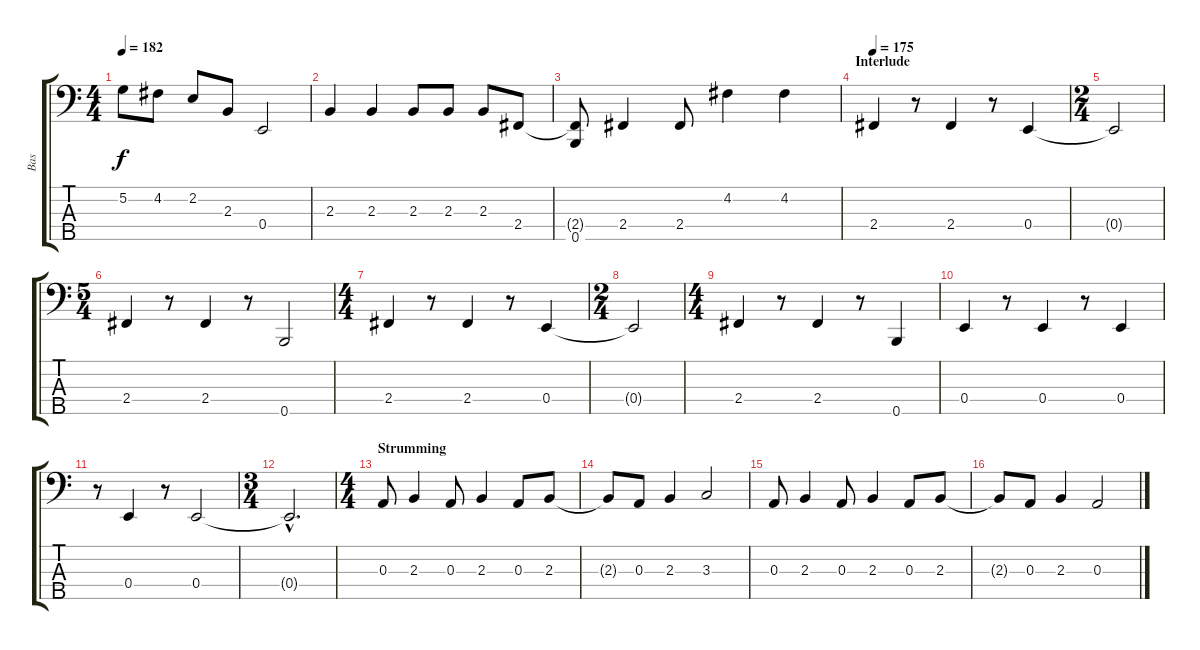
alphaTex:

\track ("Bas" "Bas") {instrument electricbassfinger}
\staff {score tabs}
\tuning (G2 D2 A1 E1 B0) {hide}
\ts (4 4)
\tempo 182
\clef f4
\ks c
5.2.8{dy f} 4.2.8 2.2.8 2.3.8 0.4.2 |
2.3.4 2.3.4 2.3.8 2.3.8 2.3.8 2.4.8 |
(2.4{t} 0.5).8 2.4.4 2.4.8 4.2.4 4.2.4 |
\section ("" "Interlude")
\tempo 175
2.4.4 r.8 2.4.4 r.8 0.4.4 |
\ts (2 4)
0.4{t}.2 |
\ts (5 4)
2.4.4 r.8 2.4.4 r.8 0.5.2 |
\ts (4 4)
2.4.4 r.8 2.4.4 r.8 0.4.4 |
\ts (2 4)
0.4{t}.2 |
\ts (4 4)
2.4.4 r.8 2.4.4 r.8 0.5.4 |
0.4.4 r.8 0.4.4 r.8 0.4.4 |
r.8 0.4.4 r.8 0.4.2 |
\ts (3 4)
0.4{hac t}.2{d} |
\ts (4 4)
\section ("" "Strumming")
0.3.8 2.3.4 0.3.8 2.3.4 0.3.8 2.3.8 |
2.3{t}.8 0.3.8 2.3.4 3.3.2 |
0.3.8 2.3.4 0.3.8 2.3.4 0.3.8 2.3.8 |
2.3{t}.8 0.3.8 2.3.4 0.3.2
